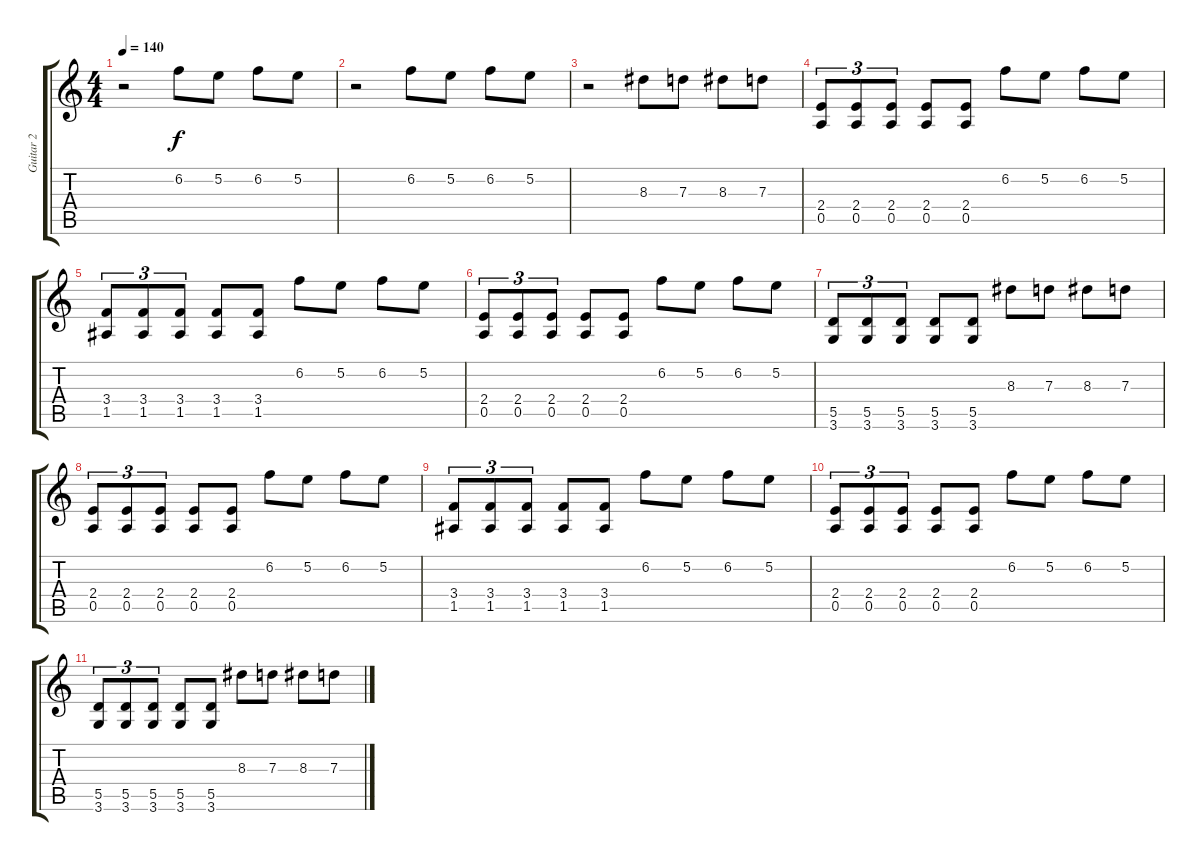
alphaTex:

\track ("Guitar 2" "Guitar 2") {instrument distortionguitar}
\staff {score tabs}
\tuning (E4 B3 G3 D3 A2 E2) {hide}
\ts (4 4)
\tempo 140
\clef g2
\ks c
r.2{dy f} 6.2.8 5.2.8 6.2.8 5.2.8 |
r.2 6.2.8 5.2.8 6.2.8 5.2.8 |
r.2 8.3.8 7.3.8 8.3.8 7.3.8 |
(2.4 0.5).8{tu (3 2)} (2.4 0.5).8{tu (3 2)} (2.4 0.5).8{tu (3 2)} (2.4 0.5).8 (2.4 0.5).8 6.2.8 5.2.8 6.2.8 5.2.8 |
(3.4 1.5).8{tu (3 2)} (3.4 1.5).8{tu (3 2)} (3.4 1.5).8{tu (3 2)} (3.4 1.5).8 (3.4 1.5).8 6.2.8 5.2.8 6.2.8 5.2.8 |
(2.4 0.5).8{tu (3 2)} (2.4 0.5).8{tu (3 2)} (2.4 0.5).8{tu (3 2)} (2.4 0.5).8 (2.4 0.5).8 6.2.8 5.2.8 6.2.8 5.2.8 |
(5.5 3.6).8{tu (3 2)} (5.5 3.6).8{tu (3 2)} (5.5 3.6).8{tu (3 2)} (5.5 3.6).8 (5.5 3.6).8 8.3.8 7.3.8 8.3.8 7.3.8 |
(2.4 0.5).8{tu (3 2)} (2.4 0.5).8{tu (3 2)} (2.4 0.5).8{tu (3 2)} (2.4 0.5).8 (2.4 0.5).8 6.2.8 5.2.8 6.2.8 5.2.8 |
(3.4 1.5).8{tu (3 2)} (3.4 1.5).8{tu (3 2)} (3.4 1.5).8{tu (3 2)} (3.4 1.5).8 (3.4 1.5).8 6.2.8 5.2.8 6.2.8 5.2.8 |
(2.4 0.5).8{tu (3 2)} (2.4 0.5).8{tu (3 2)} (2.4 0.5).8{tu (3 2)} (2.4 0.5).8 (2.4 0.5).8 6.2.8 5.2.8 6.2.8 5.2.8 |
(5.5 3.6).8{tu (3 2)} (5.5 3.6).8{tu (3 2)} (5.5 3.6).8{tu (3 2)} (5.5 3.6).8 (5.5 3.6).8 8.3.8 7.3.8 8.3.8 7.3.8
